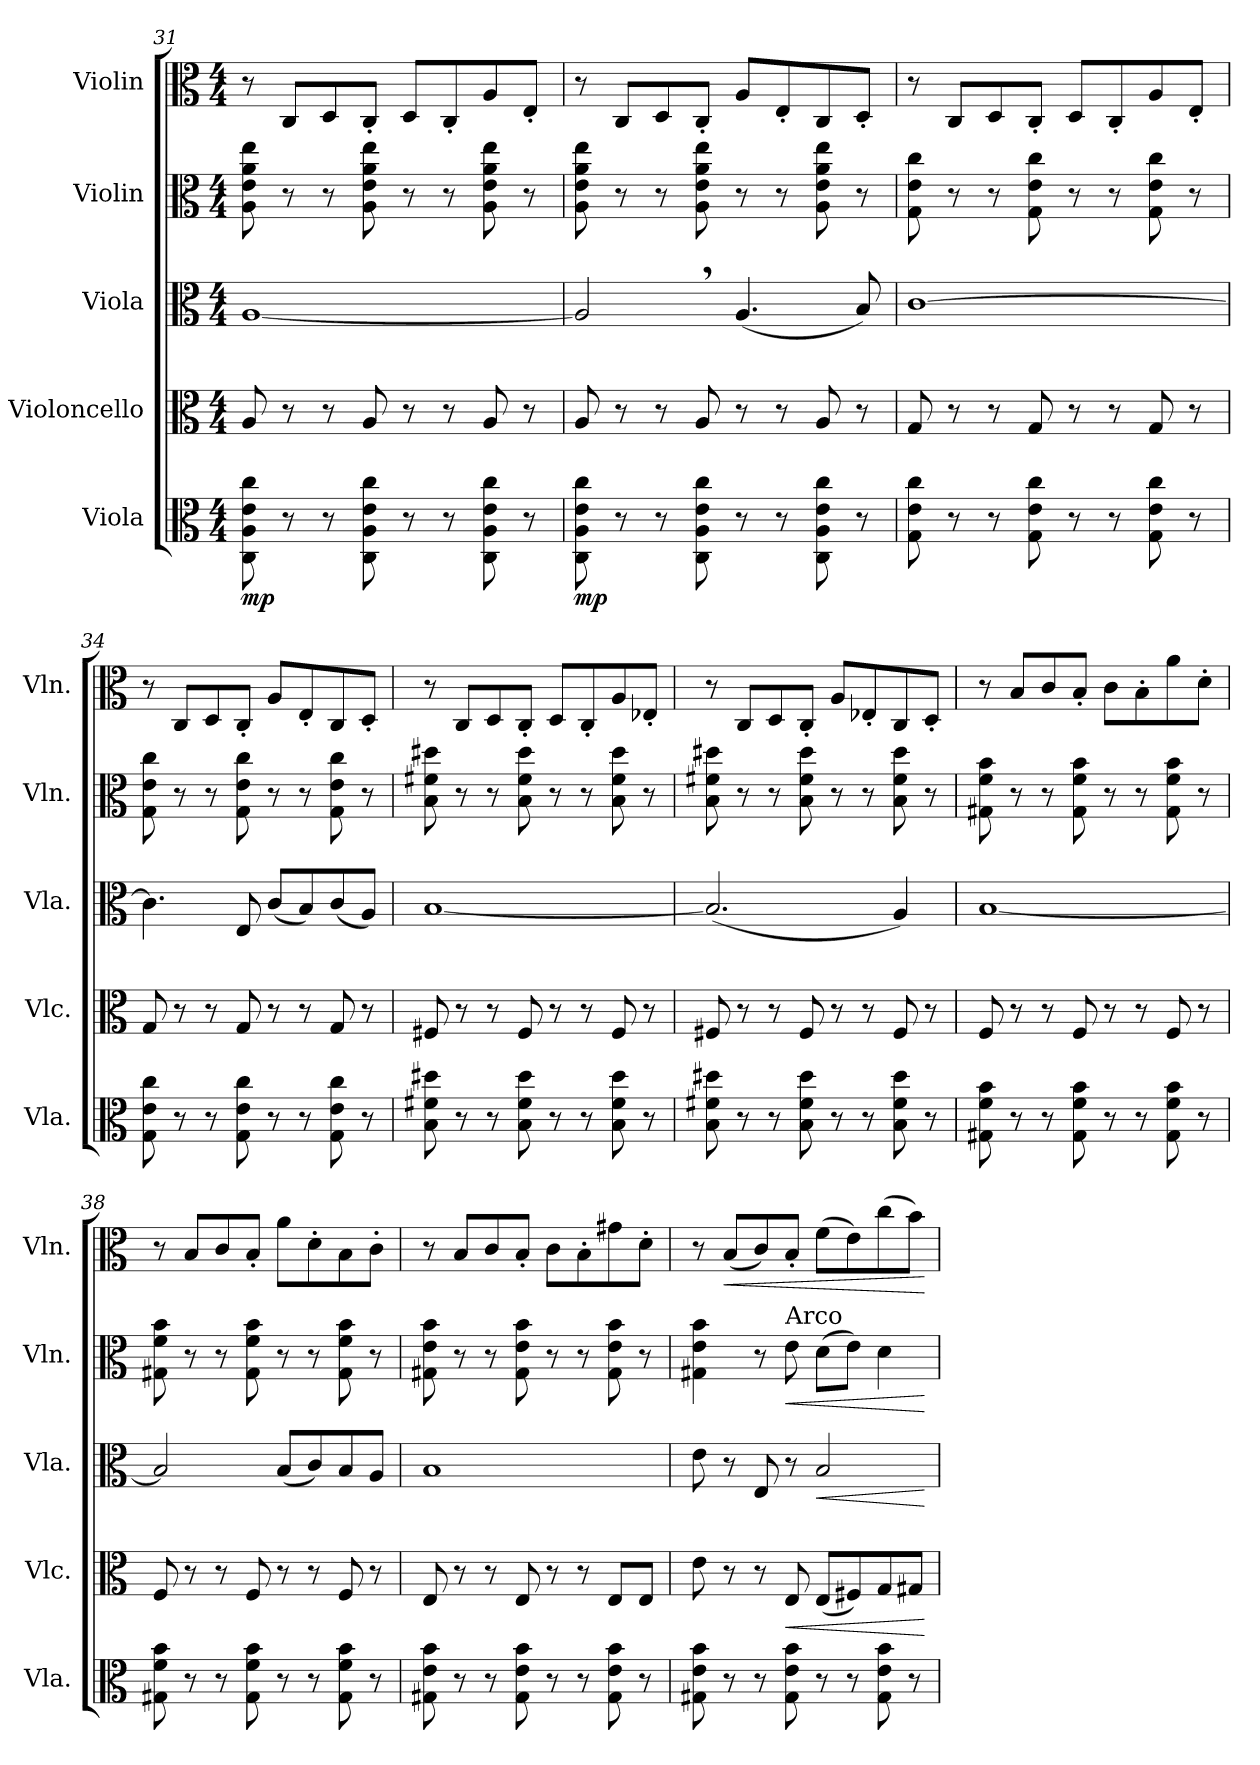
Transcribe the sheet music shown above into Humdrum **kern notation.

**kern	**dynam	**kern	**dynam	**kern	**dynam	**kern	**dynam	**kern	**dynam
*part5	*part5	*part4	*part4	*part3	*part3	*part2	*part2	*part1	*part1
*staff5	*staff5	*staff4	*staff4	*staff3	*staff3	*staff2	*staff2	*staff1	*staff1
*I"Viola	*	*I"Violoncello	*	*I"Viola	*	*I"Violin	*	*I"Violin	*
*I'Vla.	*	*I'Vlc.	*	*I'Vla.	*	*I'Vln.	*	*I'Vln.	*
*clefC3	*	*clefC3	*	*clefC3	*	*clefC3	*	*clefC3	*
*k[]	*	*k[]	*	*k[]	*	*k[]	*	*k[]	*
*M4/4	*	*M4/4	*	*M4/4	*	*M4/4	*	*M4/4	*
=31	=31	=31	=31	=31	=31	=31	=31	=31	=31
!	!LO:DY:b	!	!	!	!	!	!	!	!
8C\ 8A\ 8e\ 8cc\	mp	8A/	.	[1A	.	8A\ 8e\ 8a\ 8ee\	.	8r	.
8r	.	8r	.	.	.	8r	.	8C/L	.
8r	.	8r	.	.	.	8r	.	8D/	.
8C\ 8A\ 8e\ 8cc\	.	8A/	.	.	.	8A\ 8e\ 8a\ 8ee\	.	8C'/J	.
8r	.	8r	.	.	.	8r	.	8D/L	.
8r	.	8r	.	.	.	8r	.	8C'/	.
8C\ 8A\ 8e\ 8cc\	.	8A/	.	.	.	8A\ 8e\ 8a\ 8ee\	.	8A/	.
8r	.	8r	.	.	.	8r	.	8E'/J	.
=32	=32	=32	=32	=32	=32	=32	=32	=32	=32
!	!LO:DY:b	!	!	!	!	!	!	!	!
8C\ 8A\ 8e\ 8cc\	mp	8A/	.	2A,/]	.	8A\ 8e\ 8a\ 8ee\	.	8r	.
8r	.	8r	.	.	.	8r	.	8C/L	.
8r	.	8r	.	.	.	8r	.	8D/	.
8C\ 8A\ 8e\ 8cc\	.	8A/	.	.	.	8A\ 8e\ 8a\ 8ee\	.	8C'/J	.
8r	.	8r	.	(4.A/	.	8r	.	8A/L	.
8r	.	8r	.	.	.	8r	.	8E'/	.
8C\ 8A\ 8e\ 8cc\	.	8A/	.	.	.	8A\ 8e\ 8a\ 8ee\	.	8C/	.
8r	.	8r	.	8B/)	.	8r	.	8D'/J	.
=33	=33	=33	=33	=33	=33	=33	=33	=33	=33
8G\ 8e\ 8cc\	.	8G/	.	[1c	.	8G\ 8e\ 8cc\	.	8r	.
8r	.	8r	.	.	.	8r	.	8C/L	.
8r	.	8r	.	.	.	8r	.	8D/	.
8G\ 8e\ 8cc\	.	8G/	.	.	.	8G\ 8e\ 8cc\	.	8C'/J	.
8r	.	8r	.	.	.	8r	.	8D/L	.
8r	.	8r	.	.	.	8r	.	8C'/	.
8G\ 8e\ 8cc\	.	8G/	.	.	.	8G\ 8e\ 8cc\	.	8A/	.
8r	.	8r	.	.	.	8r	.	8E'/J	.
!!LO:LB:g=z
=34	=34	=34	=34	=34	=34	=34	=34	=34	=34
8G\ 8e\ 8cc\	.	8G/	.	4.c\]	.	8G\ 8e\ 8cc\	.	8r	.
8r	.	8r	.	.	.	8r	.	8C/L	.
8r	.	8r	.	.	.	8r	.	8D/	.
8G\ 8e\ 8cc\	.	8G/	.	8E/	.	8G\ 8e\ 8cc\	.	8C'/J	.
8r	.	8r	.	(8c/L	.	8r	.	8A/L	.
8r	.	8r	.	8B/)	.	8r	.	8E'/	.
8G\ 8e\ 8cc\	.	8G/	.	(8c/	.	8G\ 8e\ 8cc\	.	8C/	.
8r	.	8r	.	8A/J)	.	8r	.	8D'/J	.
=35	=35	=35	=35	=35	=35	=35	=35	=35	=35
8B\ 8f#X\ 8dd#X\	.	8F#X/	.	[1B	.	8B\ 8f#X\ 8dd#X\	.	8r	.
8r	.	8r	.	.	.	8r	.	8C/L	.
8r	.	8r	.	.	.	8r	.	8D/	.
8B\ 8f#\ 8dd#\	.	8F#/	.	.	.	8B\ 8f#\ 8dd#\	.	8C'/J	.
8r	.	8r	.	.	.	8r	.	8D/L	.
8r	.	8r	.	.	.	8r	.	8C'/	.
8B\ 8f#\ 8dd#\	.	8F#/	.	.	.	8B\ 8f#\ 8dd#\	.	8A/	.
8r	.	8r	.	.	.	8r	.	8E-X'/J	.
=36	=36	=36	=36	=36	=36	=36	=36	=36	=36
8B\ 8f#X\ 8dd#X\	.	8F#X/	.	(2.B/]	.	8B\ 8f#X\ 8dd#X\	.	8r	.
8r	.	8r	.	.	.	8r	.	8C/L	.
8r	.	8r	.	.	.	8r	.	8D/	.
8B\ 8f#\ 8dd#\	.	8F#/	.	.	.	8B\ 8f#\ 8dd#\	.	8C'/J	.
8r	.	8r	.	.	.	8r	.	8A/L	.
8r	.	8r	.	.	.	8r	.	8E-X'/	.
8B\ 8f#\ 8dd#\	.	8F#/	.	4A/)	.	8B\ 8f#\ 8dd#\	.	8C/	.
8r	.	8r	.	.	.	8r	.	8D'/J	.
!!LO:PB:g=z
=37	=37	=37	=37	=37	=37	=37	=37	=37	=37
8G#X\ 8f\ 8b\	.	8F/	.	[1B	.	8G#X\ 8f\ 8b\	.	8r	.
8r	.	8r	.	.	.	8r	.	8B/L	.
8r	.	8r	.	.	.	8r	.	8c/	.
8G#\ 8f\ 8b\	.	8F/	.	.	.	8G#\ 8f\ 8b\	.	8B'/J	.
8r	.	8r	.	.	.	8r	.	8c\L	.
8r	.	8r	.	.	.	8r	.	8B'\	.
8G#\ 8f\ 8b\	.	8F/	.	.	.	8G#\ 8f\ 8b\	.	8a\	.
8r	.	8r	.	.	.	8r	.	8d'\J	.
=38	=38	=38	=38	=38	=38	=38	=38	=38	=38
8G#X\ 8f\ 8b\	.	8F/	.	2B/]	.	8G#X\ 8f\ 8b\	.	8r	.
8r	.	8r	.	.	.	8r	.	8B/L	.
8r	.	8r	.	.	.	8r	.	8c/	.
8G#\ 8f\ 8b\	.	8F/	.	.	.	8G#\ 8f\ 8b\	.	8B'/J	.
8r	.	8r	.	(8B/L	.	8r	.	8a\L	.
8r	.	8r	.	8c/)	.	8r	.	8d'\	.
8G#\ 8f\ 8b\	.	8F/	.	8B/	.	8G#\ 8f\ 8b\	.	8B\	.
8r	.	8r	.	8A/J	.	8r	.	8c'\J	.
=39	=39	=39	=39	=39	=39	=39	=39	=39	=39
8G#X\ 8e\ 8b\	.	8E/	.	1B	.	8G#X\ 8e\ 8b\	.	8r	.
8r	.	8r	.	.	.	8r	.	8B/L	.
8r	.	8r	.	.	.	8r	.	8c/	.
8G#\ 8e\ 8b\	.	8E/	.	.	.	8G#\ 8e\ 8b\	.	8B'/J	.
8r	.	8r	.	.	.	8r	.	8c\L	.
8r	.	8r	.	.	.	8r	.	8B'\	.
8G#\ 8e\ 8b\	.	8E/L	.	.	.	8G#\ 8e\ 8b\	.	8g#X\	.
8r	.	8E/J	.	.	.	8r	.	8d'\J	.
=40	=40	=40	=40	=40	=40	=40	=40	=40	=40
8G#X\ 8e\ 8b\	.	8e\	.	8e\	.	4G#X\ 4e\ 4b\	.	8r	.
!	!	!	!	!	!	!	!	!	!LO:HP:b
8r	.	8r	.	8r	.	.	.	(8B/L	<
8r	.	8r	.	8E/	.	8r	.	8c/)	.
!	!	!	!	!	!	!LO:TX:a:t=Arco	!	!	!
!	!	!	!LO:HP:b	!	!	!	!LO:HP:b	!	!
8G#\ 8e\ 8b\	.	8E/	<	8r	.	8e\	<	8B'/J	.
!	!	!	!	!	!LO:HP:b	!	!	!	!
8r	.	(8E/L	.	2B/	<	(8d\L	.	(8f\L	.
8r	.	8F#X/)	.	.	.	8e\J)	.	8e\)	.
8G#\ 8e\ 8b\	.	8G/	.	.	.	4d\	.	(8cc\	.
8r	.	8G#X/J	.	.	.	.	.	8b\J)	.
.	.	.	[	.	[	.	[	.	[
=	=	=	=	=	=	=	=	=	=
*-	*-	*-	*-	*-	*-	*-	*-	*-	*-
